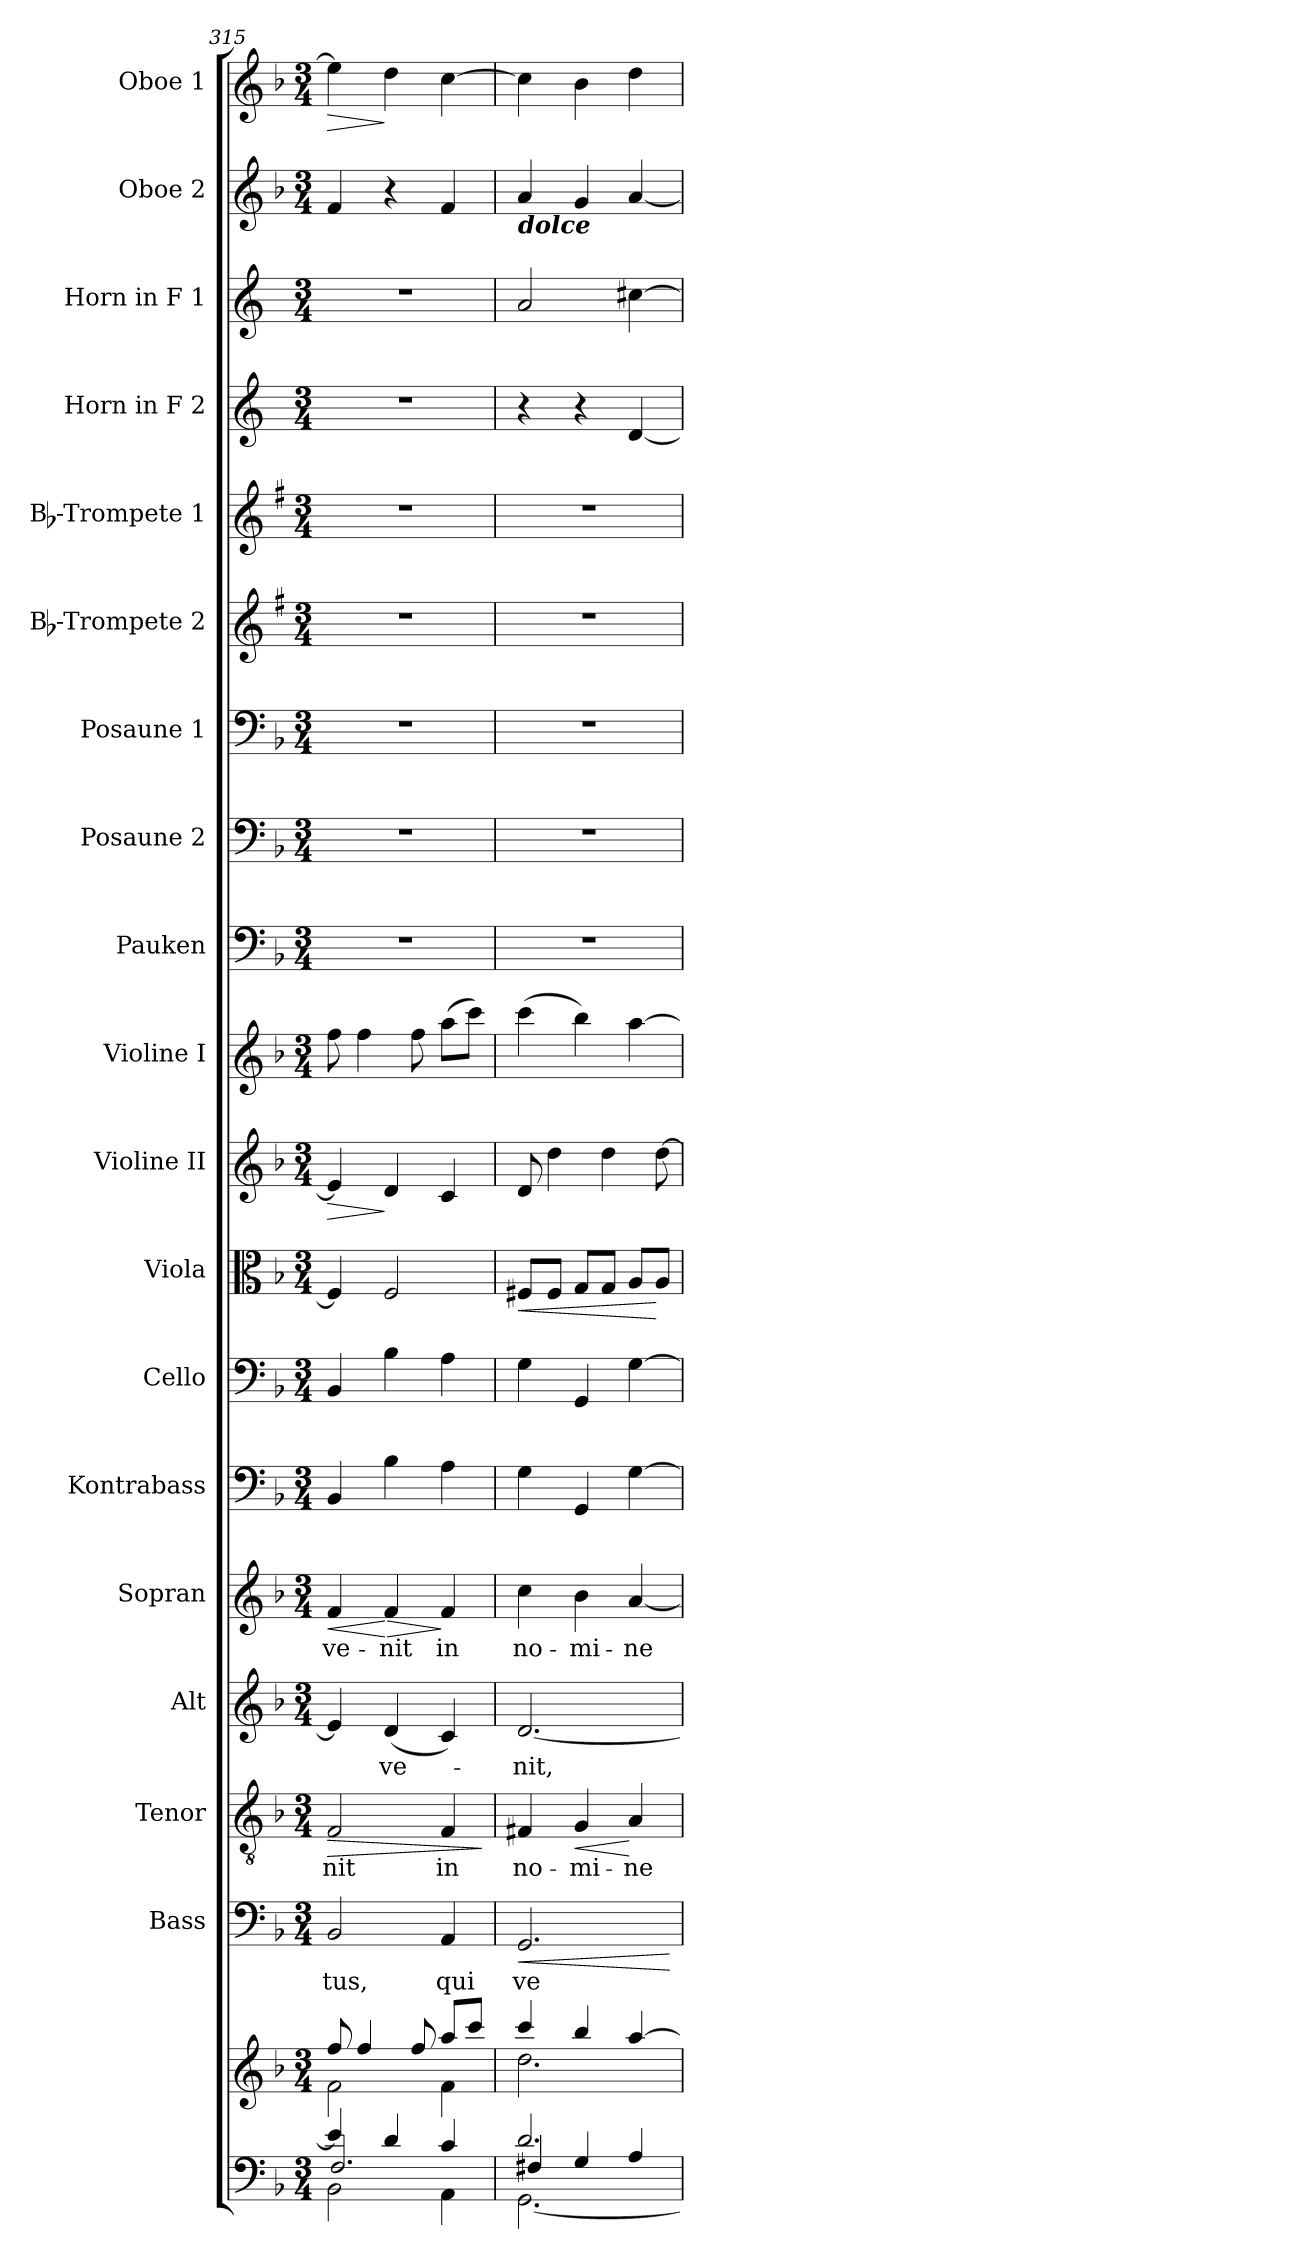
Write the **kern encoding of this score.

**kern	**kern	**kern	**text	**dynam	**kern	**text	**dynam	**kern	**text	**kern	**text	**dynam	**kern	**kern	**kern	**dynam	**kern	**dynam	**kern	**kern	**kern	**kern	**kern	**kern	**kern	**kern	**kern	**kern	**dynam
*part19	*part19	*part18	*part18	*part18	*part17	*part17	*part17	*part16	*part16	*part15	*part15	*part15	*part14	*part13	*part12	*part12	*part11	*part11	*part10	*part9	*part8	*part7	*part6	*part5	*part4	*part3	*part2	*part1	*part1
*staff20	*staff19	*staff18	*staff18	*staff18	*staff17	*staff17	*staff17	*staff16	*staff16	*staff15	*staff15	*staff15	*staff14	*staff13	*staff12	*staff12	*staff11	*staff11	*staff10	*staff9	*staff8	*staff7	*staff6	*staff5	*staff4	*staff3	*staff2	*staff1	*staff1
*	*	*I"Bass	*	*	*I"Tenor	*	*	*I"Alt	*	*I"Sopran	*	*	*I"Kontrabass	*I"Cello	*I"Viola	*	*I"Violine II	*	*I"Violine I	*I"Pauken	*I"Posaune 2	*I"Posaune 1	*I"Bb-Trompete 2	*I"Bb-Trompete 1	*I"Horn in F 2	*I"Horn in F 1	*I"Oboe 2	*I"Oboe 1	*
*	*	*I'B.	*	*	*I'T.	*	*	*I'A.	*	*I'S.	*	*	*I'Kb.	*	*I'Vla.	*	*I'Vl. II	*	*I'Vl. I	*I'Pk.	*I'Pos. 2	*I'Pos. 1	*I'Bb Trp. 2	*I'Bb Trp. 1	*	*	*I'Ob. 2	*I'Ob. 1	*
*clefF4	*clefG2	*clefF4	*	*	*clefGv2	*	*	*clefG2	*	*clefG2	*	*	*clefF4	*clefF4	*clefC3	*	*clefG2	*	*clefG2	*clefF4	*clefF4	*clefF4	*clefG2	*clefG2	*clefG2	*clefG2	*clefG2	*clefG2	*
*	*	*	*	*	*	*	*	*	*	*	*	*	*ITrd7c12	*	*	*	*	*	*	*	*	*	*ITrd1c2	*ITrd1c2	*ITrd4c7	*ITrd4c7	*	*	*
*k[b-]	*k[b-]	*k[b-]	*	*	*k[b-]	*	*	*k[b-]	*	*k[b-]	*	*	*k[b-]	*k[b-]	*k[b-]	*	*k[b-]	*	*k[b-]	*k[b-]	*k[b-]	*k[b-]	*k[b-]	*k[b-]	*k[b-]	*k[b-]	*k[b-]	*k[b-]	*
*F:	*F:	*F:	*	*	*F:	*	*	*F:	*	*F:	*	*	*F:	*F:	*F:	*	*F:	*	*F:	*F:	*F:	*F:	*F:	*F:	*F:	*F:	*F:	*F:	*
*M3/4	*M3/4	*M3/4	*	*	*M3/4	*	*	*M3/4	*	*M3/4	*	*	*M3/4	*M3/4	*M3/4	*	*M3/4	*	*M3/4	*M3/4	*M3/4	*M3/4	*M3/4	*M3/4	*M3/4	*M3/4	*M3/4	*M3/4	*
=315	=315	=315	=315	=315	=315	=315	=315	=315	=315	=315	=315	=315	=315	=315	=315	=315	=315	=315	=315	=315	=315	=315	=315	=315	=315	=315	=315	=315	=315
*^	*^	*	*	*	*	*	*	*	*	*	*	*	*	*	*	*	*	*	*	*	*	*	*	*	*	*	*	*	*
*	*^	*	*	*	*	*	*	*	*	*	*	*	*	*	*	*	*	*	*	*	*	*	*	*	*	*	*	*	*	*	*
!	!	!	!	!	!	!LO:LY:b	!	!	!LO:LY:b	!LO:HP:b	!	!	!	!LO:LY:b	!LO:HP:b	!	!	!	!	!	!LO:HP:b	!	!	!	!	!	!	!	!	!	!	!LO:HP:b
4e/]	2BB-\	2.F/	8ff/	2f\	2BB-/	-tus,	.	2F/	-nit	>	4e/]	.	4f/	ve-	<	4BBB-/	4BB-/	4F/]	.	4e/]	>	8ff\	2.r	2.r	2.r	2.r	2.r	2.r	2.r	4f/	4ee\]	>
.	.	.	4ff/	.	.	.	.	.	.	.	.	.	.	.	.	.	.	.	.	.	.	4ff\	.	.	.	.	.	.	.	.	.	.
!	!	!	!	!	!	!	!	!	!	!	!	!LO:LY:b	!	!LO:LY:b	!LO:HP:n=1:b	!	!	!	!	!	!	!	!	!	!	!	!	!	!	!	!	!
4d/	.	.	.	.	.	.	.	.	.	.	(<4d/	ve-	4f/	-nit	[ >	4BB-\	4B-\	2F/	.	4d/	]	.	.	.	.	.	.	.	.	4r	4dd\	]
.	.	.	8ff/	.	.	.	.	.	.	.	.	.	.	.	.	.	.	.	.	.	.	8ff\	.	.	.	.	.	.	.	.	.	.
!	!	!	!	!	!	!LO:LY:b	!	!	!LO:LY:b	!	!	!	!	!LO:LY:b	!	!	!	!	!	!	!	!	!	!	!	!	!	!	!	!	!	!
4c/	4AA\	.	8aa/L	4f\	4AA/	qui	.	4F/	in	.	4c/)	.	4f/	in	]	4AA\	4A\	.	.	4c/	.	(>8aa\L	.	.	.	.	.	.	.	4f/	[4cc\	.
.	.	.	8ccc/J	.	.	.	.	.	.	.	.	.	.	.	.	.	.	.	.	.	.	8ccc\J)	.	.	.	.	.	.	.	.	.	.
*v	*v	*v	*	*	*	*	*	*	*	*	*	*	*	*	*	*	*	*	*	*	*	*	*	*	*	*	*	*	*	*	*	*
*	*v	*v	*	*	*	*	*	*	*	*	*	*	*	*	*	*	*	*	*	*	*	*	*	*	*	*	*	*	*	*
.	.	.	.	.	.	.	]	.	.	.	.	.	.	.	.	.	.	.	.	.	.	.	.	.	.	.	.	.	.
=316	=316	=316	=316	=316	=316	=316	=316	=316	=316	=316	=316	=316	=316	=316	=316	=316	=316	=316	=316	=316	=316	=316	=316	=316	=316	=316	=316	=316	=316
*^	*^	*	*	*	*	*	*	*	*	*	*	*	*	*	*	*	*	*	*	*	*	*	*	*	*	*	*	*	*
*	*^	*	*	*	*	*	*	*	*	*	*	*	*	*	*	*	*	*	*	*	*	*	*	*	*	*	*	*	*	*	*
!	!	!	!	!	!	!	!	!	!	!	!	!	!	!	!	!	!	!	!	!	!	!	!	!	!	!	!	!	!	!LO:TX:b:Bi:t=dolce	!	!
!	!	!	!	!	!	!LO:LY:b	!LO:HP:b	!	!LO:LY:b	!	!	!LO:LY:b	!	!LO:LY:b	!	!	!	!	!LO:HP:b	!	!	!	!	!	!	!	!	!	!	!	!	!
2.d/	[<2.GG\	4F#X/	4ccc/	2.dd\	2.GG/	ve-	<	4F#X/	no-	.	[2.d/	-nit,	4cc\	no-	.	4GG\	4G\	8F#X/L	<	8d/	.	(>4ccc\	2.r	2.r	2.r	2.r	2.r	4r	2d/	4a/	4cc\]	.
.	.	.	.	.	.	.	.	.	.	.	.	.	.	.	.	.	.	8F#/J	.	4dd\	.	.	.	.	.	.	.	.	.	.	.	.
!	!	!	!	!	!	!	!	!	!LO:LY:b	!LO:HP:b	!	!	!	!LO:LY:b	!	!	!	!	!	!	!	!	!	!	!	!	!	!	!	!	!	!
.	.	4G/	4bb-/	.	.	.	.	4G/	-mi-	<	.	.	4b-\	-mi-	.	4GGG/	4GG/	8G/L	.	.	.	4bb-\)	.	.	.	.	.	4r	.	4g/	4b-\	.
.	.	.	.	.	.	.	.	.	.	.	.	.	.	.	.	.	.	8G/J	.	4dd\	.	.	.	.	.	.	.	.	.	.	.	.
!	!	!	!	!	!	!	!	!	!LO:LY:b	!	!	!	!	!LO:LY:b	!	!	!	!	!	!	!	!	!	!	!	!	!	!	!	!	!	!
.	.	4A/	[>4aa/	.	.	.	.	4A/	-ne	[	.	.	[4a/	-ne	.	[4GG\	[4G\	8A/L	.	.	.	[4aa\	.	.	.	.	.	[4G/	[4f#X\	[4a/	4dd\	.
.	.	.	.	.	.	.	.	.	.	.	.	.	.	.	.	.	.	8A/J	[	[8dd\	.	.	.	.	.	.	.	.	.	.	.	.
*v	*v	*v	*	*	*	*	*	*	*	*	*	*	*	*	*	*	*	*	*	*	*	*	*	*	*	*	*	*	*	*	*	*
*	*v	*v	*	*	*	*	*	*	*	*	*	*	*	*	*	*	*	*	*	*	*	*	*	*	*	*	*	*	*	*
.	.	.	.	[	.	.	.	.	.	.	.	.	.	.	.	.	.	.	.	.	.	.	.	.	.	.	.	.	.
=	=	=	=	=	=	=	=	=	=	=	=	=	=	=	=	=	=	=	=	=	=	=	=	=	=	=	=	=	=
*-	*-	*-	*-	*-	*-	*-	*-	*-	*-	*-	*-	*-	*-	*-	*-	*-	*-	*-	*-	*-	*-	*-	*-	*-	*-	*-	*-	*-	*-
